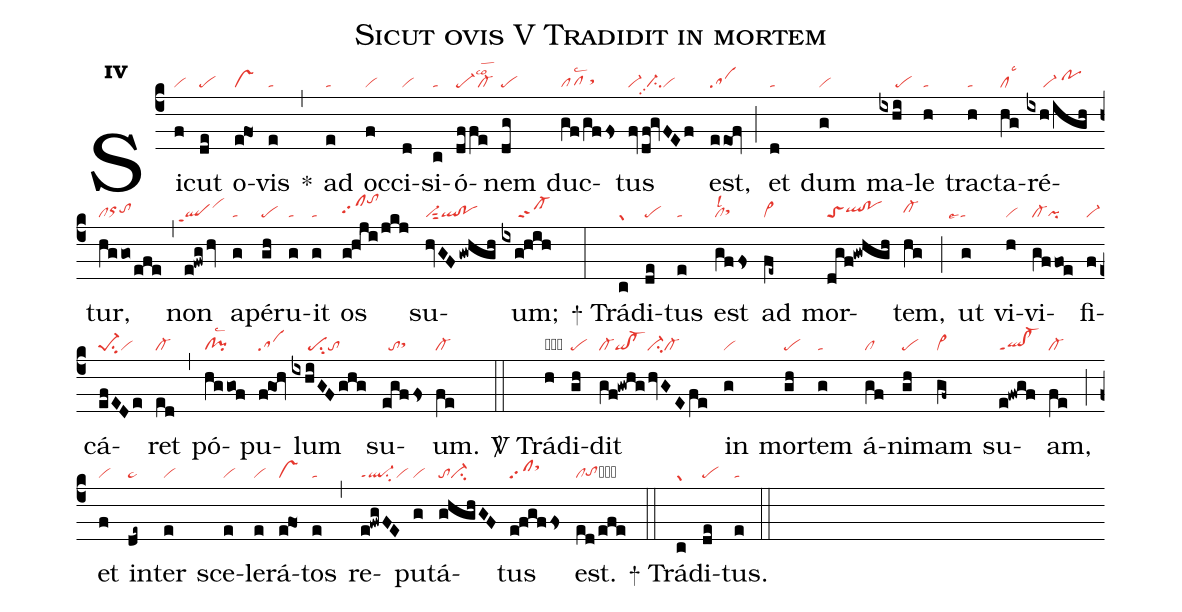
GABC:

name:Sicut ovis V Tradidit in mortem;
office-part:re;
mode:4;
nabc-lines:1;
%%
initial-style: 1;
name:Sicut ovis;
mode: 4;
office-part: Responsorium;
annotation: Resp.;
annotation: iv;
nabc-lines:1;
%%
(c4) Sic(f|vi)ut(de|pe) o(efO1|vs)vis(e|ta) <sp>*</sp>(,) ad(e|ta) oc(f|vi)ci(d|vi)si(c|ta)ó(dffe|pe-cl-lsco2)nem(dg|pe) duc(gf/gffs|pflsc2sthh)tus(fv/df!gvFEf|vi-/ci-pp2vi) est,(eeof|sa) (;) et(d|ta) dum(g|vi) ma(ixhi|/////pe)le(h|ta) trac(h|ta)ta(hg|cllsc3)ré(ixh/igh|/////vi-/pohi)tur,(hggo/efe|clorhhtohh) (,) non(e!fwg/hv|``qlhdppt1vihj) a(g|ta)pé(gh|pe)ru(g|ta)it(g|ta) os(g@h@ji/jkj|clhhpp2tohl) su(hvGF/gwhgh|vi-sut2ql!po)um;(ixg!hih|/////cl-ppt2) (:)
<sp>+</sp> Trá(c|gr)di(de|pe)tus(e|ta) est(gffs|cllsl2sthh) ad(fe~|vi>) mor(dgf!gwhgh|toSqlhh!pohh)tem,(hg|cl-hh) (;) ut(g|````talse4) vi(h|vi)vi(gffoe|cl-pi)fi(f|vi-)cá(efEDe|pe-1su2vi)ret(ed|cl-) (,) pó(hggof|cl!pilsc2)pu(f@goh|sa)lum(ixhiGF/ghg|/////pesu2to) su(egffs|//tosthh)um.(fe|cl-) (::)

<sp>V/</sp> Trá(h|obvi)di(gh|pe)dit(gf!gwhg/hvGE/fe|cl-qi!cl-ci-cl-) in(g|vi) mor(gh|pe)tem(g|ta) á(gf|cl)ni(gh|pe)mam(gf~|vi>) su(e!fwgf|ql!cl-ppt1)am,(fe|cl-) (;) et(f|vi) in(de~|pe~)ter(e|vi) sce(e|vi)le(e|vi)rá(efO1|vs)tos(e|ta) (,) re(e!fwgFE|ql-ppt1su2vi)pu(g|vi)tá(ghghGF|toci-)tus(e!fgffs|clpp2sthj) est.(ed/efe|cltohgcb) (::)
<sp>+</sp> Trá(c|gr)di(de|pe)tus.(e|ta) (::)
